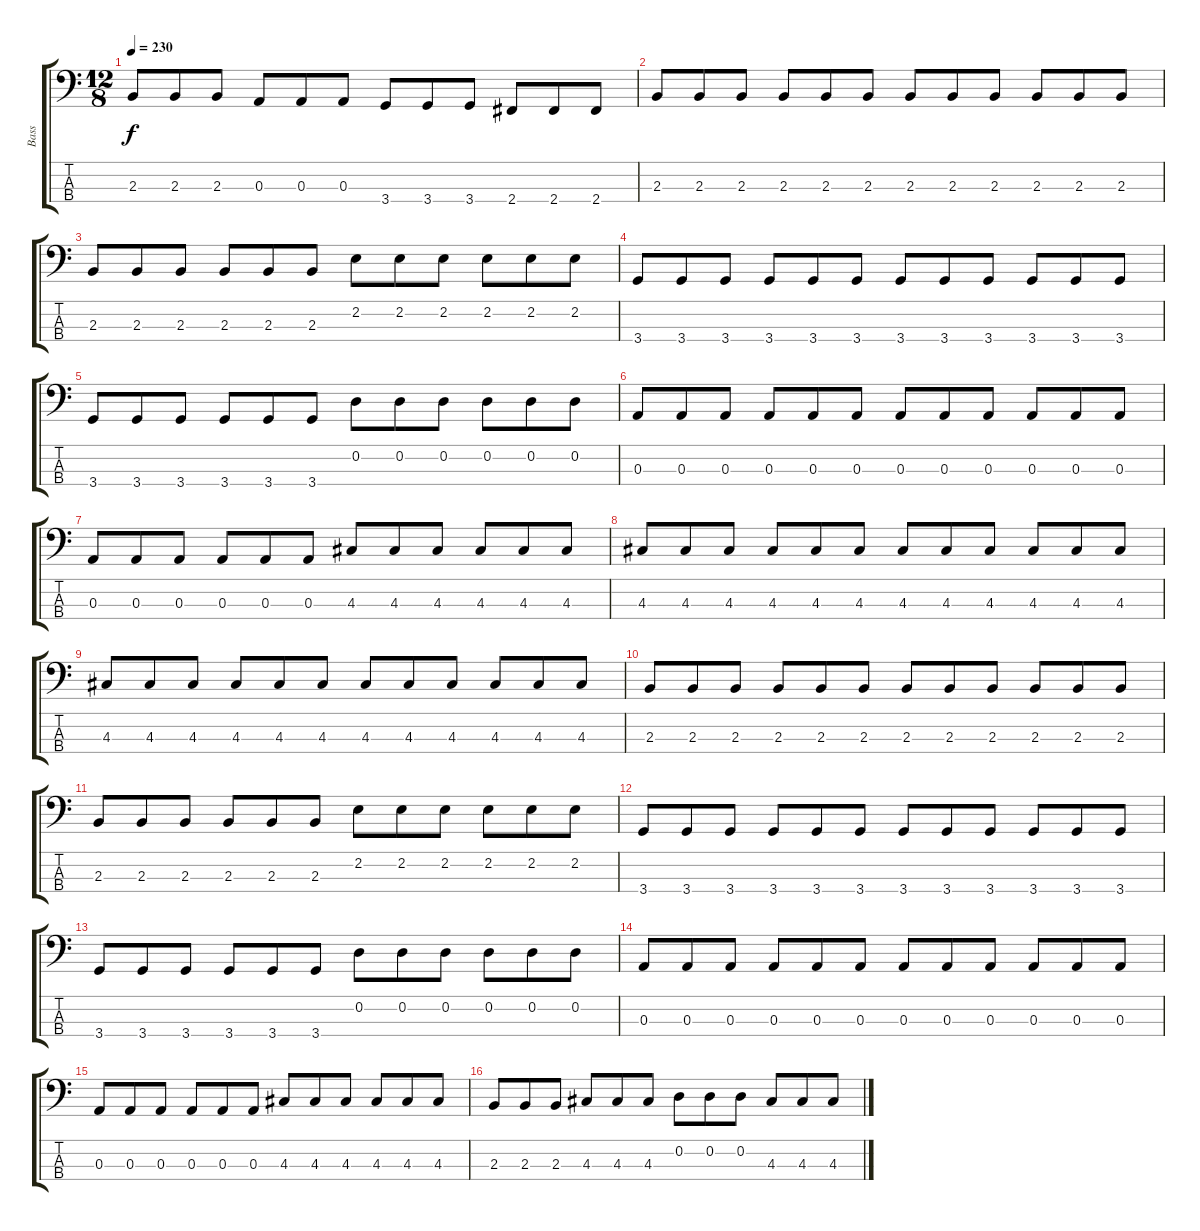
\track ("Bass" "Bass") {instrument electricbassfinger}
\staff {score tabs}
\tuning (G2 D2 A1 E1) {hide}
\ts (12 8)
\tempo 230
\clef f4
\ks c
2.3.8{dy f} 2.3.8 2.3.8 0.3.8 0.3.8 0.3.8 3.4.8 3.4.8 3.4.8 2.4.8 2.4.8 2.4.8 |
2.3.8 2.3.8 2.3.8 2.3.8 2.3.8 2.3.8 2.3.8 2.3.8 2.3.8 2.3.8 2.3.8 2.3.8 |
2.3.8 2.3.8 2.3.8 2.3.8 2.3.8 2.3.8 2.2.8 2.2.8 2.2.8 2.2.8 2.2.8 2.2.8 |
3.4.8 3.4.8 3.4.8 3.4.8 3.4.8 3.4.8 3.4.8 3.4.8 3.4.8 3.4.8 3.4.8 3.4.8 |
3.4.8 3.4.8 3.4.8 3.4.8 3.4.8 3.4.8 0.2.8 0.2.8 0.2.8 0.2.8 0.2.8 0.2.8 |
0.3.8 0.3.8 0.3.8 0.3.8 0.3.8 0.3.8 0.3.8 0.3.8 0.3.8 0.3.8 0.3.8 0.3.8 |
0.3.8 0.3.8 0.3.8 0.3.8 0.3.8 0.3.8 4.3.8 4.3.8 4.3.8 4.3.8 4.3.8 4.3.8 |
4.3.8 4.3.8 4.3.8 4.3.8 4.3.8 4.3.8 4.3.8 4.3.8 4.3.8 4.3.8 4.3.8 4.3.8 |
4.3.8 4.3.8 4.3.8 4.3.8 4.3.8 4.3.8 4.3.8 4.3.8 4.3.8 4.3.8 4.3.8 4.3.8 |
2.3.8 2.3.8 2.3.8 2.3.8 2.3.8 2.3.8 2.3.8 2.3.8 2.3.8 2.3.8 2.3.8 2.3.8 |
2.3.8 2.3.8 2.3.8 2.3.8 2.3.8 2.3.8 2.2.8 2.2.8 2.2.8 2.2.8 2.2.8 2.2.8 |
3.4.8 3.4.8 3.4.8 3.4.8 3.4.8 3.4.8 3.4.8 3.4.8 3.4.8 3.4.8 3.4.8 3.4.8 |
3.4.8 3.4.8 3.4.8 3.4.8 3.4.8 3.4.8 0.2.8 0.2.8 0.2.8 0.2.8 0.2.8 0.2.8 |
0.3.8 0.3.8 0.3.8 0.3.8 0.3.8 0.3.8 0.3.8 0.3.8 0.3.8 0.3.8 0.3.8 0.3.8 |
0.3.8 0.3.8 0.3.8 0.3.8 0.3.8 0.3.8 4.3.8 4.3.8 4.3.8 4.3.8 4.3.8 4.3.8 |
2.3.8 2.3.8 2.3.8 4.3.8 4.3.8 4.3.8 0.2.8 0.2.8 0.2.8 4.3.8 4.3.8 4.3.8
